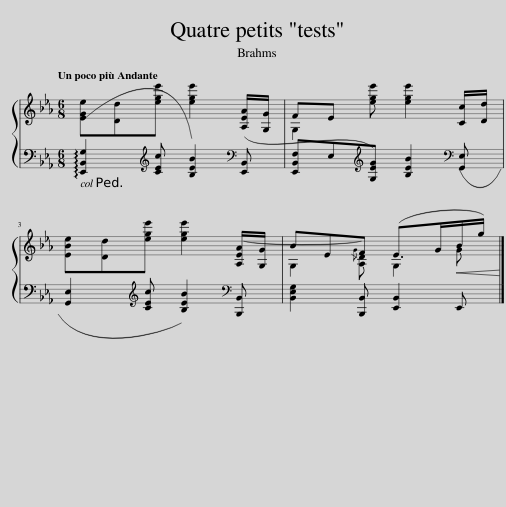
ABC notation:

X:1
%%score { ( 1 3 ) | 2 }
L:1/8
Q:1/4=120
M:6/8
I:linebreak $
K:Eb
V:1 treble
V:3 treble
V:2 bass
V:1
 [EGe][Dd][ege'] [ege']2 [A,EA]/[G,G]/ | G,2 [ege'] [ege']2 [Cc]/[Dd]/ |$ [EBe][Dd][ege'] [ege']2 ([A,EA]/[G,G]/ | G,2 [A,D]) G,2!<(! G!<)! |] %4
V:2
 !arpeggio![E,,B,,G,]2[K:treble] [CEc] [B,EB]2[K:bass] [E,,B,,] | [E,,B,,F,]E,[K:treble][G,EG] [B,EB]2[K:bass] [G,,E,] |$ [G,,E,]2[K:treble] [CEc] [B,EB]2[K:bass] [B,,,B,,] | [B,,E,G,]2 [B,,,B,,] [E,,B,,]2 E,, |] %4
V:3
 x6 | FE x4 |$ x6 | BE{/G}F (E>GB/g/) |] %4
